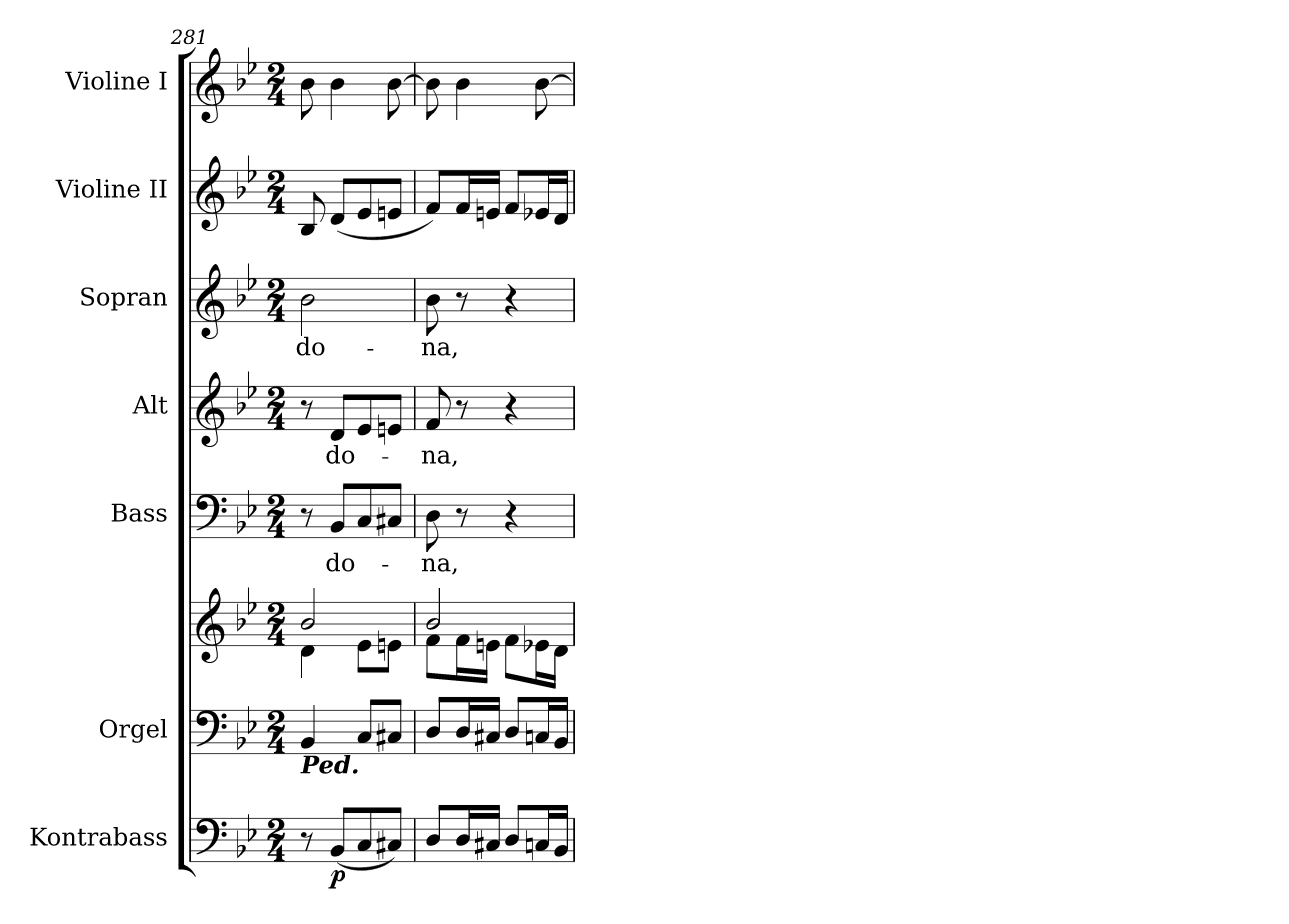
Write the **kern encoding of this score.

**kern	**dynam	**kern	**kern	**kern	**text	**kern	**text	**kern	**text	**kern	**kern
*part7	*part7	*part6	*part6	*part5	*part5	*part4	*part4	*part3	*part3	*part2	*part1
*staff8	*staff8	*staff7	*staff6	*staff5	*staff5	*staff4	*staff4	*staff3	*staff3	*staff2	*staff1
*I"Kontrabass	*	*I"Orgel	*	*I"Bass	*	*I"Alt	*	*I"Sopran	*	*I"Violine II	*I"Violine I
*I'Kb.	*	*I'Org.	*	*I'B	*	*I'A	*	*I'S	*	*I'Vl. II	*I'Vl. I
*clefF4	*	*clefF4	*clefG2	*clefF4	*	*clefG2	*	*clefG2	*	*clefG2	*clefG2
*ITrd7c12	*	*	*	*	*	*	*	*	*	*	*
*k[b-e-]	*	*k[b-e-]	*k[b-e-]	*k[b-e-]	*	*k[b-e-]	*	*k[b-e-]	*	*k[b-e-]	*k[b-e-]
*B-:	*	*B-:	*B-:	*B-:	*	*B-:	*	*B-:	*	*B-:	*B-:
*M2/4	*	*M2/4	*M2/4	*M2/4	*	*M2/4	*	*M2/4	*	*M2/4	*M2/4
=281	=281	=281	=281	=281	=281	=281	=281	=281	=281	=281	=281
*	*	*	*^	*	*	*	*	*	*	*	*
!	!	!LO:TX:b:Bi:t=Ped.	!	!	!	!	!	!	!	!	!	!
!	!	!	!	!	!	!	!	!	!	!LO:LY:b	!	!
8r	.	4BB-/	2b-/	4d\	8r	.	8r	.	2b-\	do-	8B-/	8b-\
!	!LO:DY:b	!	!	!	!	!LO:LY:b	!	!LO:LY:b	!	!	!	!
(<8BBB-/L	p	.	.	.	8BB-/L	do-	8d/L	do-	.	.	(<8d/L	4b-\
8CC/	.	8C/L	.	8e-\L	8C/	.	8e-/	.	.	.	8e-/	.
8CC#X/J)	.	8C#X/J	.	8en\J	8C#X/J	.	8en/J	.	.	.	8en/J	[8b-\
=282	=282	=282	=282	=282	=282	=282	=282	=282	=282	=282	=282	=282
!	!	!	!	!	!	!LO:LY:b	!	!LO:LY:b	!	!LO:LY:b	!	!
8DD/L	.	8D/L	2b-/	8f\L	8D\	-na,	8f/	-na,	8b-\	-na,	8f/L)	8b-\]
16DD/L	.	16D/L	.	16f\L	8r	.	8r	.	8r	.	16f/L	4b-\
16CC#X/JJ	.	16C#X/JJ	.	16en\JJ	.	.	.	.	.	.	16en/JJ	.
8DD/L	.	8D/L	.	8f\L	4r	.	4r	.	4r	.	8f/L	.
16CCn/L	.	16Cn/L	.	16e-X\L	.	.	.	.	.	.	16e-X/L	[8b-\
16BBB-/JJ	.	16BB-/JJ	.	16d\JJ	.	.	.	.	.	.	16d/JJ	.
*	*	*	*v	*v	*	*	*	*	*	*	*	*
=	=	=	=	=	=	=	=	=	=	=	=
*-	*-	*-	*-	*-	*-	*-	*-	*-	*-	*-	*-
